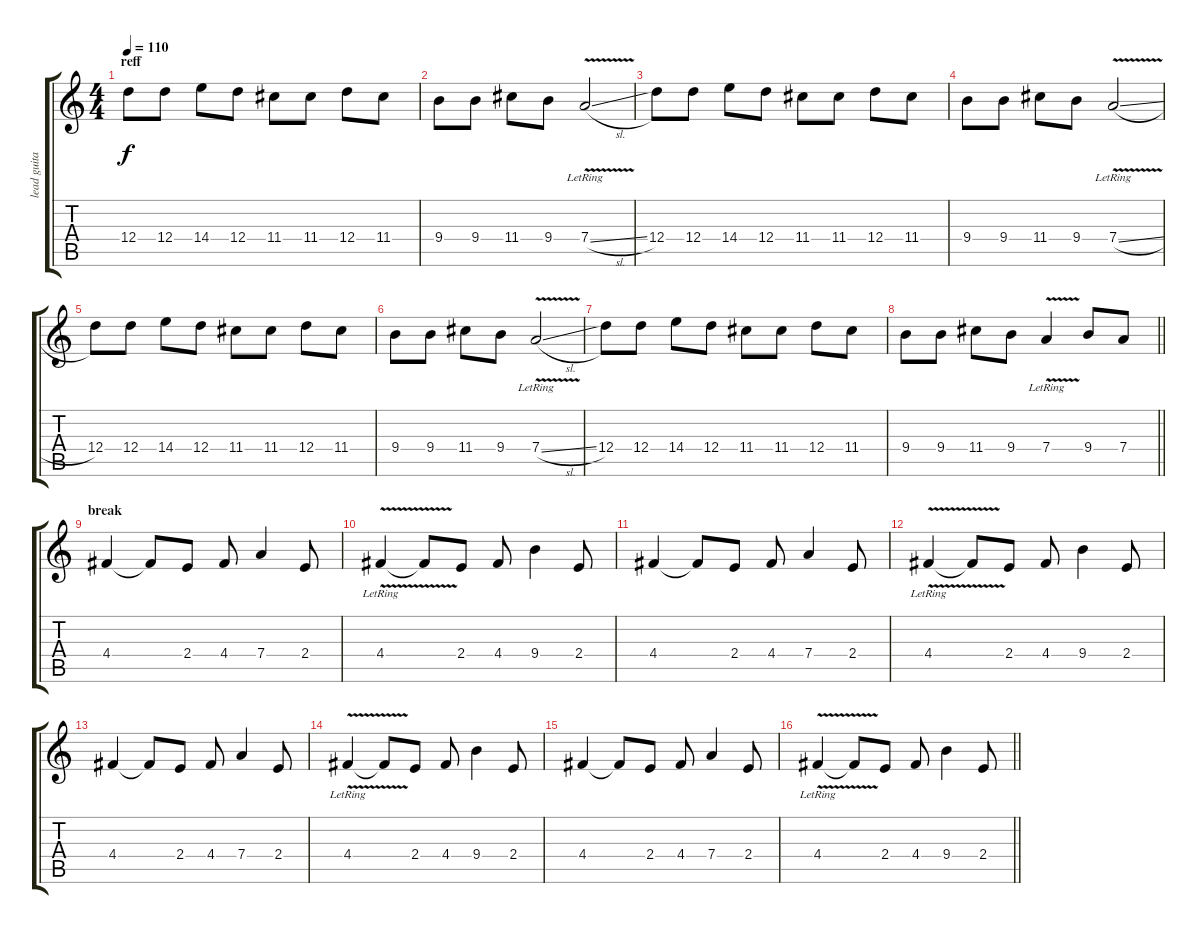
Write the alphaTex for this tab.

\track ("lead guitar (lukman)" "lead guita") {instrument overdrivenguitar}
\staff {score tabs}
\tuning (E4 B3 G3 D3 A2 E2) {hide}
\ts (4 4)
\section ("" "reff")
\tempo 110
\clef g2
\ks c
12.4.8{dy f} 12.4.8 14.4.8 12.4.8 11.4.8 11.4.8 12.4.8 11.4.8 |
9.4.8 9.4.8 11.4.8 9.4.8 7.4{v sl lr}.2 |
12.4.8 12.4.8 14.4.8 12.4.8 11.4.8 11.4.8 12.4.8 11.4.8 |
9.4.8 9.4.8 11.4.8 9.4.8 7.4{v sl lr}.2 |
12.4.8 12.4.8 14.4.8 12.4.8 11.4.8 11.4.8 12.4.8 11.4.8 |
9.4.8 9.4.8 11.4.8 9.4.8 7.4{v sl lr}.2 |
12.4.8 12.4.8 14.4.8 12.4.8 11.4.8 11.4.8 12.4.8 11.4.8 |
\barLineRight lightlight
9.4.8 9.4.8 11.4.8 9.4.8 7.4{v lr}.4 9.4.8 7.4.8 |
\section ("" "break")
4.4.4 4.4{t}.8 2.4.8 4.4.8 7.4.4 2.4.8 |
4.4{v lr}.4 4.4{t}.8 2.4.8 4.4.8 9.4.4 2.4.8 |
4.4.4 4.4{t}.8 2.4.8 4.4.8 7.4.4 2.4.8 |
4.4{v lr}.4 4.4{t}.8 2.4.8 4.4.8 9.4.4 2.4.8 |
4.4.4 4.4{t}.8 2.4.8 4.4.8 7.4.4 2.4.8 |
4.4{v lr}.4 4.4{t}.8 2.4.8 4.4.8 9.4.4 2.4.8 |
4.4.4 4.4{t}.8 2.4.8 4.4.8 7.4.4 2.4.8 |
\barLineRight lightlight
4.4{v lr}.4 4.4{t}.8 2.4.8 4.4.8 9.4.4 2.4.8
